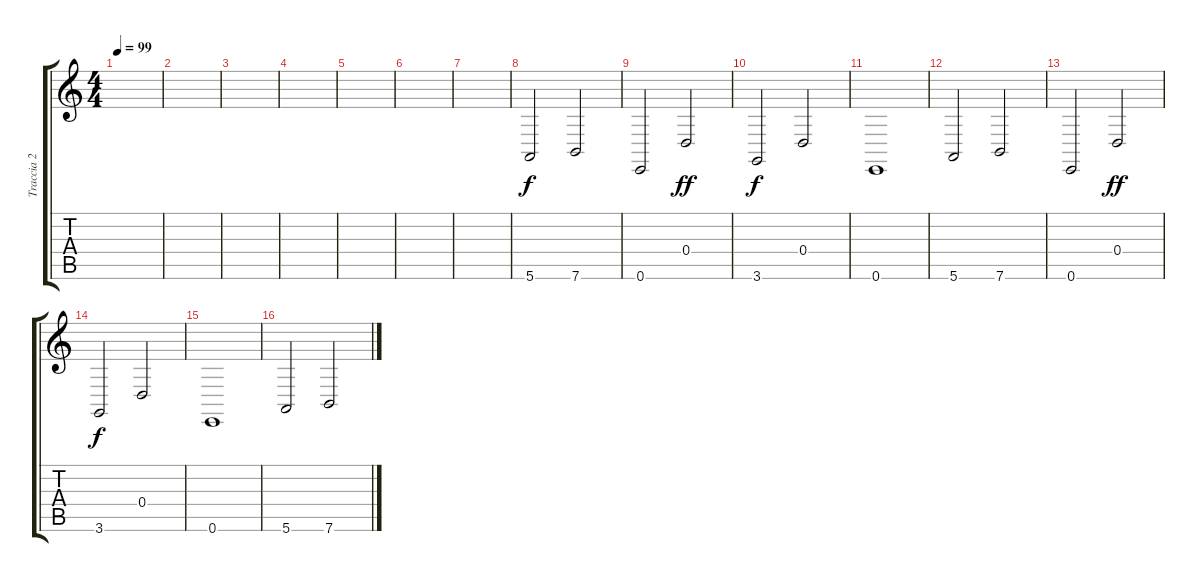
\track ("Traccia 2" "Traccia 2") {instrument drawbarorgan}
\staff {score tabs}
\tuning (E4 B3 G3 D3 A2 E2) {hide}
\ts (4 4)
\tempo 99
\clef g2
\ks c
|
|
|
|
|
|
|
5.6.2 7.6.2 |
0.6.2 0.4.2{dy ff} |
3.6.2{dy f} 0.4.2 |
0.6.1 |
5.6.2 7.6.2 |
0.6.2 0.4.2{dy ff} |
3.6.2{dy f} 0.4.2 |
0.6.1 |
5.6.2 7.6.2
